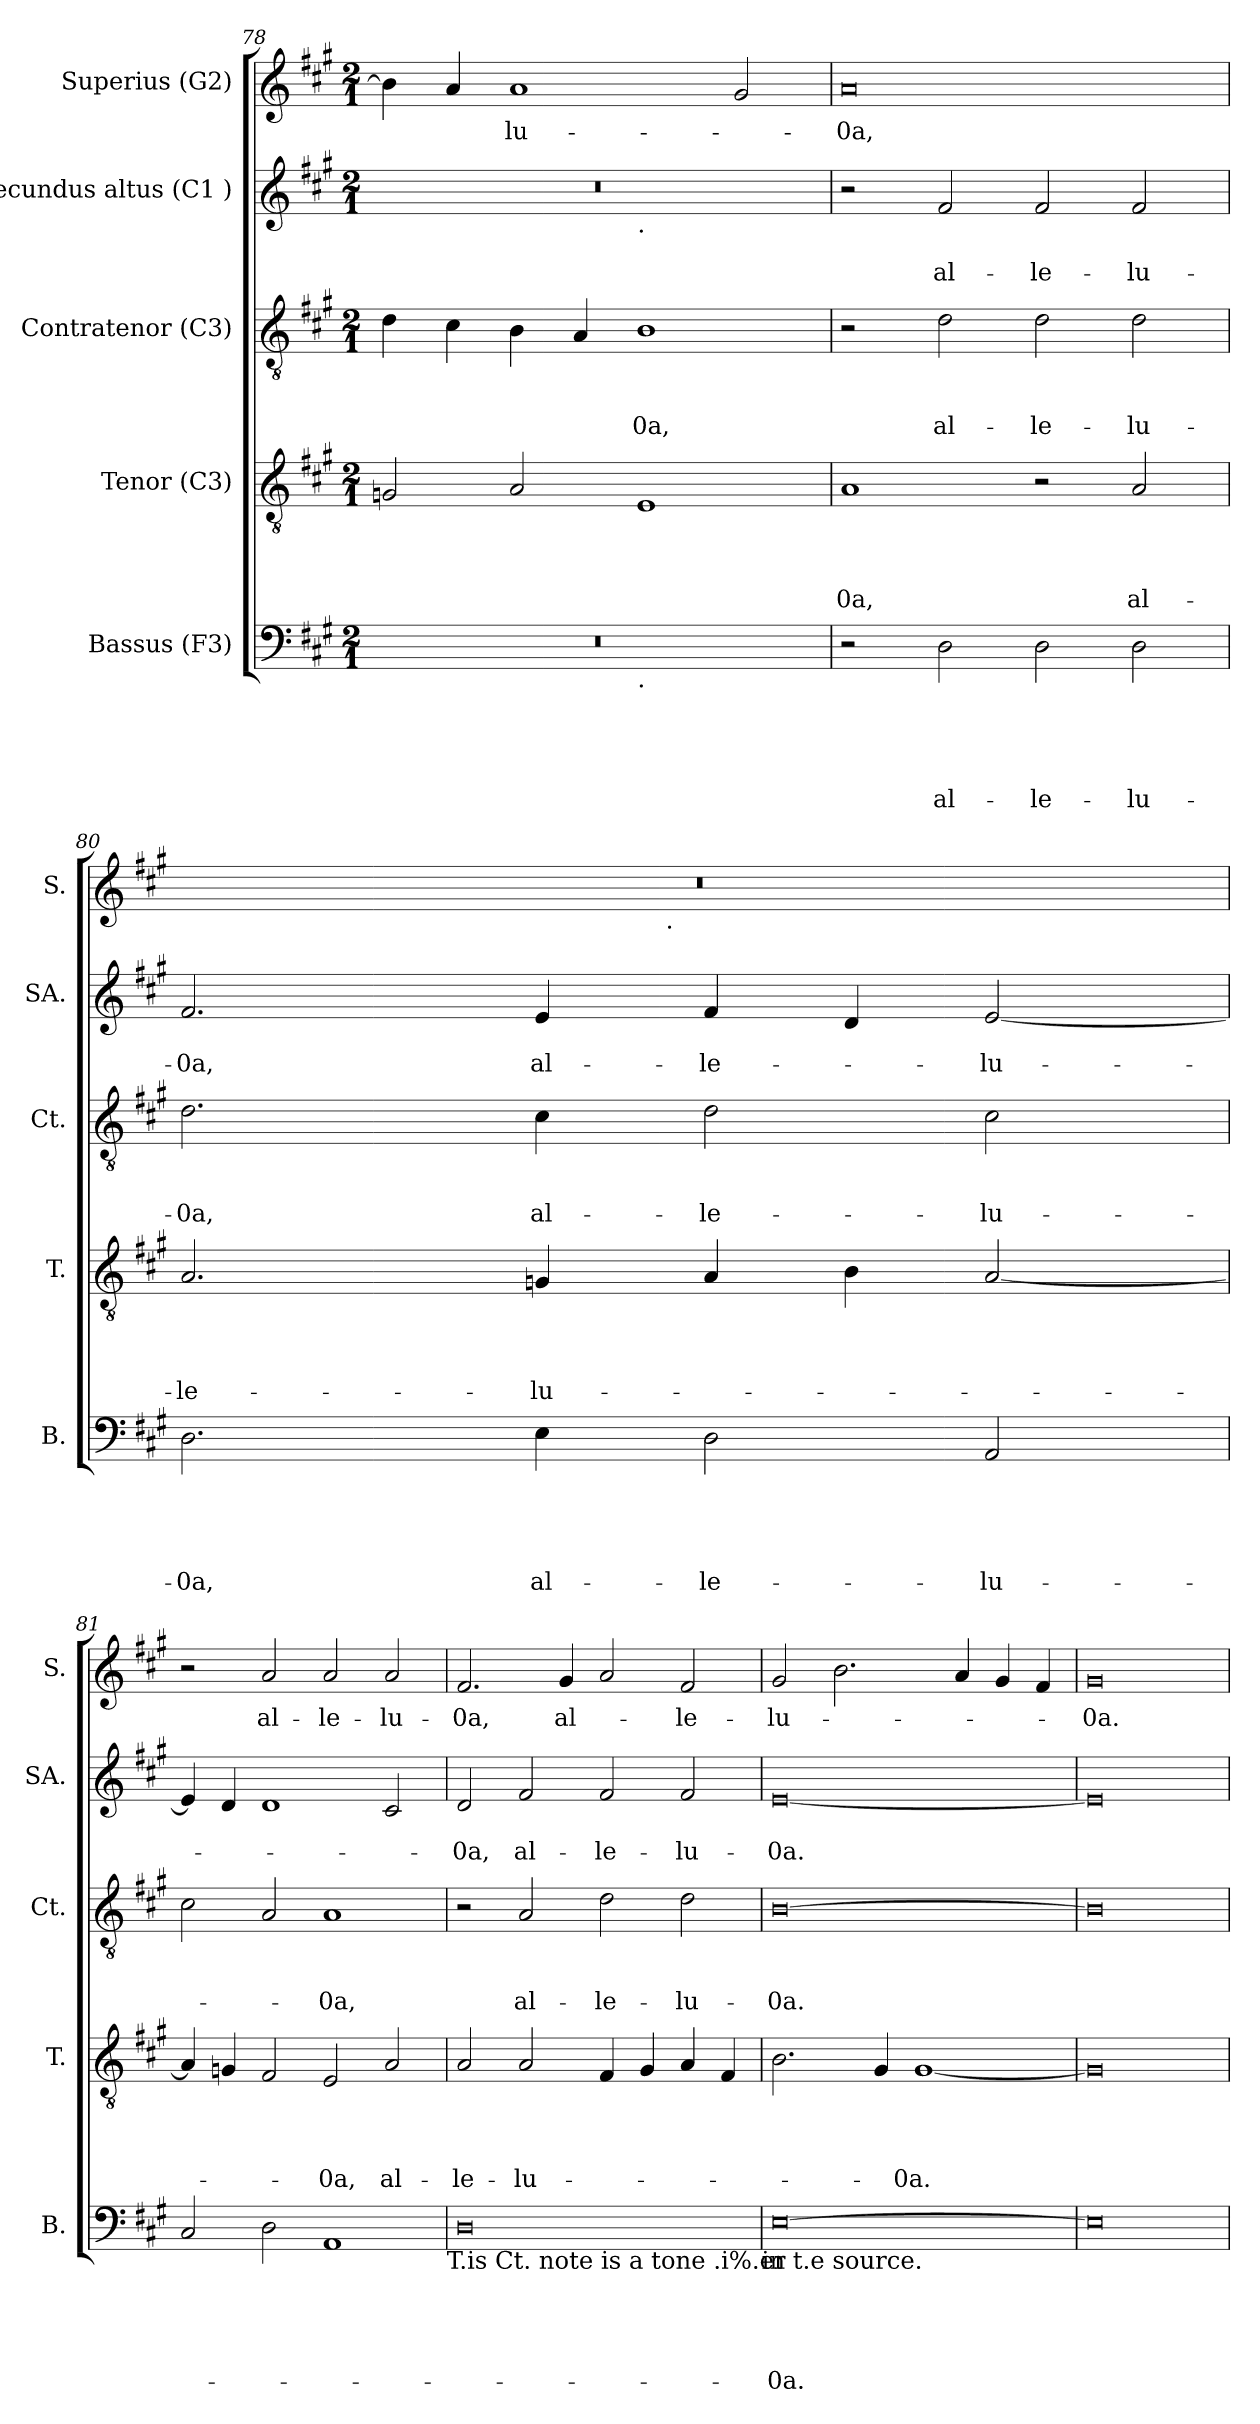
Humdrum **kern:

**kern	**text	**text	**text	**text	**text	**kern	**text	**text	**text	**text	**kern	**text	**text	**text	**kern	**text	**text	**kern	**text
*part5	*part5	*part5	*part5	*part5	*part5	*part4	*part4	*part4	*part4	*part4	*part3	*part3	*part3	*part3	*part2	*part2	*part2	*part1	*part1
*staff5	*staff5	*staff5	*staff5	*staff5	*staff5	*staff4	*staff4	*staff4	*staff4	*staff4	*staff3	*staff3	*staff3	*staff3	*staff2	*staff2	*staff2	*staff1	*staff1
*I"Bassus (F3)	*	*	*	*	*	*I"Tenor (C3)	*	*	*	*	*I"Contratenor (C3)	*	*	*	*I"Secundus altus (C1 )	*	*	*I"Superius (G2)	*
*I'B.	*	*	*	*	*	*I'T.	*	*	*	*	*I'Ct.	*	*	*	*I'SA.	*	*	*I'S.	*
*clefF4	*	*	*	*	*	*clefGv2	*	*	*	*	*clefGv2	*	*	*	*clefG2	*	*	*clefG2	*
*k[f#c#g#]	*	*	*	*	*	*k[f#c#g#]	*	*	*	*	*k[f#c#g#]	*	*	*	*k[f#c#g#]	*	*	*k[f#c#g#]	*
*A:	*	*	*	*	*	*A:	*	*	*	*	*A:	*	*	*	*A:	*	*	*A:	*
*M2/1	*	*	*	*	*	*M2/1	*	*	*	*	*M2/1	*	*	*	*M2/1	*	*	*M2/1	*
=78	=78	=78	=78	=78	=78	=78	=78	=78	=78	=78	=78	=78	=78	=78	=78	=78	=78	=78	=78
*^	*	*	*	*	*	*	*	*	*	*	*	*	*	*	*^	*	*	*	*
0r	1ryy	.	.	.	.	.	2G/	.	.	.	.	4d\	.	.	.	0r	1ryy	.	.	4b\]	.
.	.	.	.	.	.	.	.	.	.	.	.	4c#\	.	.	.	.	.	.	.	4a/	.
!	!	!	!	!	!	!	!	!	!	!	!	!	!	!	!	!	!	!	!	!	!LO:LY:b
.	.	.	.	.	.	.	2A/	.	.	.	.	4B\	.	.	.	.	.	.	.	1a	-lu-
.	.	.	.	.	.	.	.	.	.	.	.	4A/	.	.	.	.	.	.	.	.	.
!	!	!	!	!	!	!	!	!	!	!	!	!	!	!	!	!	!LO:TX:b:t=.	!	!	!	!
!	!LO:TX:b:t=.	!	!	!	!	!	!	!	!	!	!	!	!	!	!	!	!	!	!	!	!
!	!	!	!	!	!	!	!	!	!	!	!	!	!	!	!LO:LY:b	!	!	!	!	!	!
.	1ryy	.	.	.	.	.	1E	.	.	.	.	1B	.	.	-0a,	.	1ryy	.	.	.	.
.	.	.	.	.	.	.	.	.	.	.	.	.	.	.	.	.	.	.	.	2g#/	.
=79	=79	=79	=79	=79	=79	=79	=79	=79	=79	=79	=79	=79	=79	=79	=79	=79	=79	=79	=79	=79	=79
!	!	!	!	!	!	!	!	!	!	!	!LO:LY:b	!	!	!	!	!	!	!	!	!	!LO:LY:b
*v	*v	*	*	*	*	*	*	*	*	*	*	*	*	*	*	*v	*v	*	*	*	*
2r	.	.	.	.	.	1A	.	.	.	-0a,	2r	.	.	.	2r	.	.	0a	-0a,
!	!	!	!	!	!LO:LY:b	!	!	!	!	!	!	!	!	!LO:LY:b	!	!	!LO:LY:b	!	!
2D\	.	.	.	.	al-	.	.	.	.	.	2d\	.	.	al-	2f#/	.	al-	.	.
!	!	!	!	!	!LO:LY:b	!	!	!	!	!	!	!	!	!LO:LY:b	!	!	!LO:LY:b	!	!
2D\	.	.	.	.	-le-	2r	.	.	.	.	2d\	.	.	-le-	2f#/	.	-le-	.	.
!	!	!	!	!	!LO:LY:b	!	!	!	!	!LO:LY:b	!	!	!	!LO:LY:b	!	!	!LO:LY:b	!	!
2D\	.	.	.	.	-lu-	2A/	.	.	.	al-	2d\	.	.	-lu-	2f#/	.	-lu-	.	.
=80	=80	=80	=80	=80	=80	=80	=80	=80	=80	=80	=80	=80	=80	=80	=80	=80	=80	=80	=80
!	!	!	!	!	!LO:LY:b	!	!	!	!	!LO:LY:b	!	!	!	!LO:LY:b	!	!	!LO:LY:b	!	!
*	*	*	*	*	*	*	*	*	*	*	*	*	*	*	*	*	*	*^	*
2.D\	.	.	.	.	-0a,	2.A/	.	.	.	-le-	2.d\	.	.	-0a,	2.f#/	.	-0a,	0r	2ryy	.
.	.	.	.	.	.	.	.	.	.	.	.	.	.	.	.	.	.	.	4...ryy	.
!	!	!	!	!	!LO:LY:b	!	!	!	!	!LO:LY:b	!	!	!	!LO:LY:b	!	!	!LO:LY:b	!	!	!
4E\	.	.	.	.	al-	4G/	.	.	.	-lu-	4c#\	.	.	al-	4e/	.	al-	.	.	.
!	!	!	!	!	!	!	!	!	!	!	!	!	!	!	!	!	!	!	!LO:TX:b:t=.	!
.	.	.	.	.	.	.	.	.	.	.	.	.	.	.	.	.	.	.	1ryy	.
!	!	!	!	!	!LO:LY:b:rj	!	!	!	!	!	!	!	!	!LO:LY:b:rj	!	!	!LO:LY:b	!	!	!
2D\	.	.	.	.	-le-	4A/	.	.	.	.	2d\	.	.	-le-	4f#/	.	-le-	.	.	.
.	.	.	.	.	.	4B\	.	.	.	.	.	.	.	.	4d/	.	.	.	.	.
!	!	!	!	!	!LO:LY:b	!	!	!	!	!	!	!	!	!LO:LY:b	!	!	!LO:LY:b	!	!	!
2AA/	.	.	.	.	-lu-	[<2A/	.	.	.	.	2c#\	.	.	-lu-	[<2e/	.	-lu-	.	.	.
.	.	.	.	.	.	.	.	.	.	.	.	.	.	.	.	.	.	.	32ryy	.
*	*	*	*	*	*	*	*	*	*	*	*	*	*	*	*	*	*	*v	*v	*
!!LO:LB:g=z
=81	=81	=81	=81	=81	=81	=81	=81	=81	=81	=81	=81	=81	=81	=81	=81	=81	=81	=81	=81
2C#/	.	.	.	.	.	4A/]	.	.	.	.	2c#\	.	.	.	4e/]	.	.	2r	.
.	.	.	.	.	.	4G/	.	.	.	.	.	.	.	.	4d/	.	.	.	.
!	!	!	!	!	!	!	!	!	!	!	!	!	!	!	!	!	!	!	!LO:LY:b
2D\	.	.	.	.	.	2F#/	.	.	.	.	2A/	.	.	.	1d	.	.	2a/	al-
!	!	!	!	!	!	!	!	!	!	!LO:LY:b	!	!	!	!LO:LY:b	!	!	!	!	!LO:LY:b
1AA	.	.	.	.	.	2E/	.	.	.	-0a,	1A<	.	.	-0a,	.	.	.	2a/	-le-
!	!	!	!	!	!	!	!	!	!	!LO:LY:b	!	!	!	!	!	!	!	!	!LO:LY:b
.	.	.	.	.	.	2A/	.	.	.	al-	.	.	.	.	2c#/	.	.	2a/	-lu-
!LO:TX:b:t=T.is Ct. note is a tone .i%.er	!	!	!	!	!	!	!	!	!	!	!	!	!	!	!	!	!	!	!
=82	=82	=82	=82	=82	=82	=82	=82	=82	=82	=82	=82	=82	=82	=82	=82	=82	=82	=82	=82
!	!	!	!	!	!	!	!	!	!	!LO:LY:b	!	!	!	!	!	!	!LO:LY:b	!	!LO:LY:b
0D	.	.	.	.	.	2A/	.	.	.	-le-	2r	.	.	.	2d/	.	-0a,	2.f#/	-0a,
!	!	!	!	!	!	!	!	!	!	!LO:LY:b	!	!	!	!LO:LY:b	!	!	!LO:LY:b	!	!
.	.	.	.	.	.	2A/	.	.	.	-lu-	2A/	.	.	al-	2f#/	.	al-	.	.
!	!	!	!	!	!	!	!	!	!	!	!	!	!	!	!	!	!	!	!LO:LY:b
.	.	.	.	.	.	.	.	.	.	.	.	.	.	.	.	.	.	4g#/	al-
!	!	!	!	!	!	!	!	!	!	!	!	!	!	!LO:LY:b	!	!	!LO:LY:b	!	!
.	.	.	.	.	.	4F#/	.	.	.	.	2d\	.	.	-le-	2f#/	.	-le-	2a/	.
.	.	.	.	.	.	4G#/	.	.	.	.	.	.	.	.	.	.	.	.	.
!	!	!	!	!	!	!	!	!	!	!	!	!	!	!LO:LY:b	!	!	!LO:LY:b	!	!LO:LY:b
.	.	.	.	.	.	4A/	.	.	.	.	2d\	.	.	-lu-	2f#/	.	-lu-	2f#/	-le-
.	.	.	.	.	.	4F#/	.	.	.	.	.	.	.	.	.	.	.	.	.
!LO:TX:b:t=in t.e source.	!	!	!	!	!	!	!	!	!	!	!	!	!	!	!	!	!	!	!
=83	=83	=83	=83	=83	=83	=83	=83	=83	=83	=83	=83	=83	=83	=83	=83	=83	=83	=83	=83
!	!	!	!	!	!LO:LY:b	!	!	!	!	!	!	!	!	!LO:LY:b	!	!	!LO:LY:b	!	!LO:LY:b
[>0E	.	.	.	.	-0a.	2.B\	.	.	.	.	[>0B	.	.	-0a.	[<0e	.	-0a.	2g#/	-lu-
.	.	.	.	.	.	.	.	.	.	.	.	.	.	.	.	.	.	2.b\	.
.	.	.	.	.	.	4G#/	.	.	.	.	.	.	.	.	.	.	.	.	.
!	!	!	!	!	!	!	!	!	!	!LO:LY:b	!	!	!	!	!	!	!	!	!
.	.	.	.	.	.	[<1G#	.	.	.	-0a.	.	.	.	.	.	.	.	.	.
.	.	.	.	.	.	.	.	.	.	.	.	.	.	.	.	.	.	4a/	.
.	.	.	.	.	.	.	.	.	.	.	.	.	.	.	.	.	.	4g#/	.
.	.	.	.	.	.	.	.	.	.	.	.	.	.	.	.	.	.	4f#/	.
=84	=84	=84	=84	=84	=84	=84	=84	=84	=84	=84	=84	=84	=84	=84	=84	=84	=84	=84	=84
!	!	!	!	!	!	!	!	!	!	!	!	!	!	!	!	!	!	!	!LO:LY:b
0E]	.	.	.	.	.	0G#]	.	.	.	.	0B]	.	.	.	0e]	.	.	0g#	-0a.
=	=	=	=	=	=	=	=	=	=	=	=	=	=	=	=	=	=	=	=
*-	*-	*-	*-	*-	*-	*-	*-	*-	*-	*-	*-	*-	*-	*-	*-	*-	*-	*-	*-
